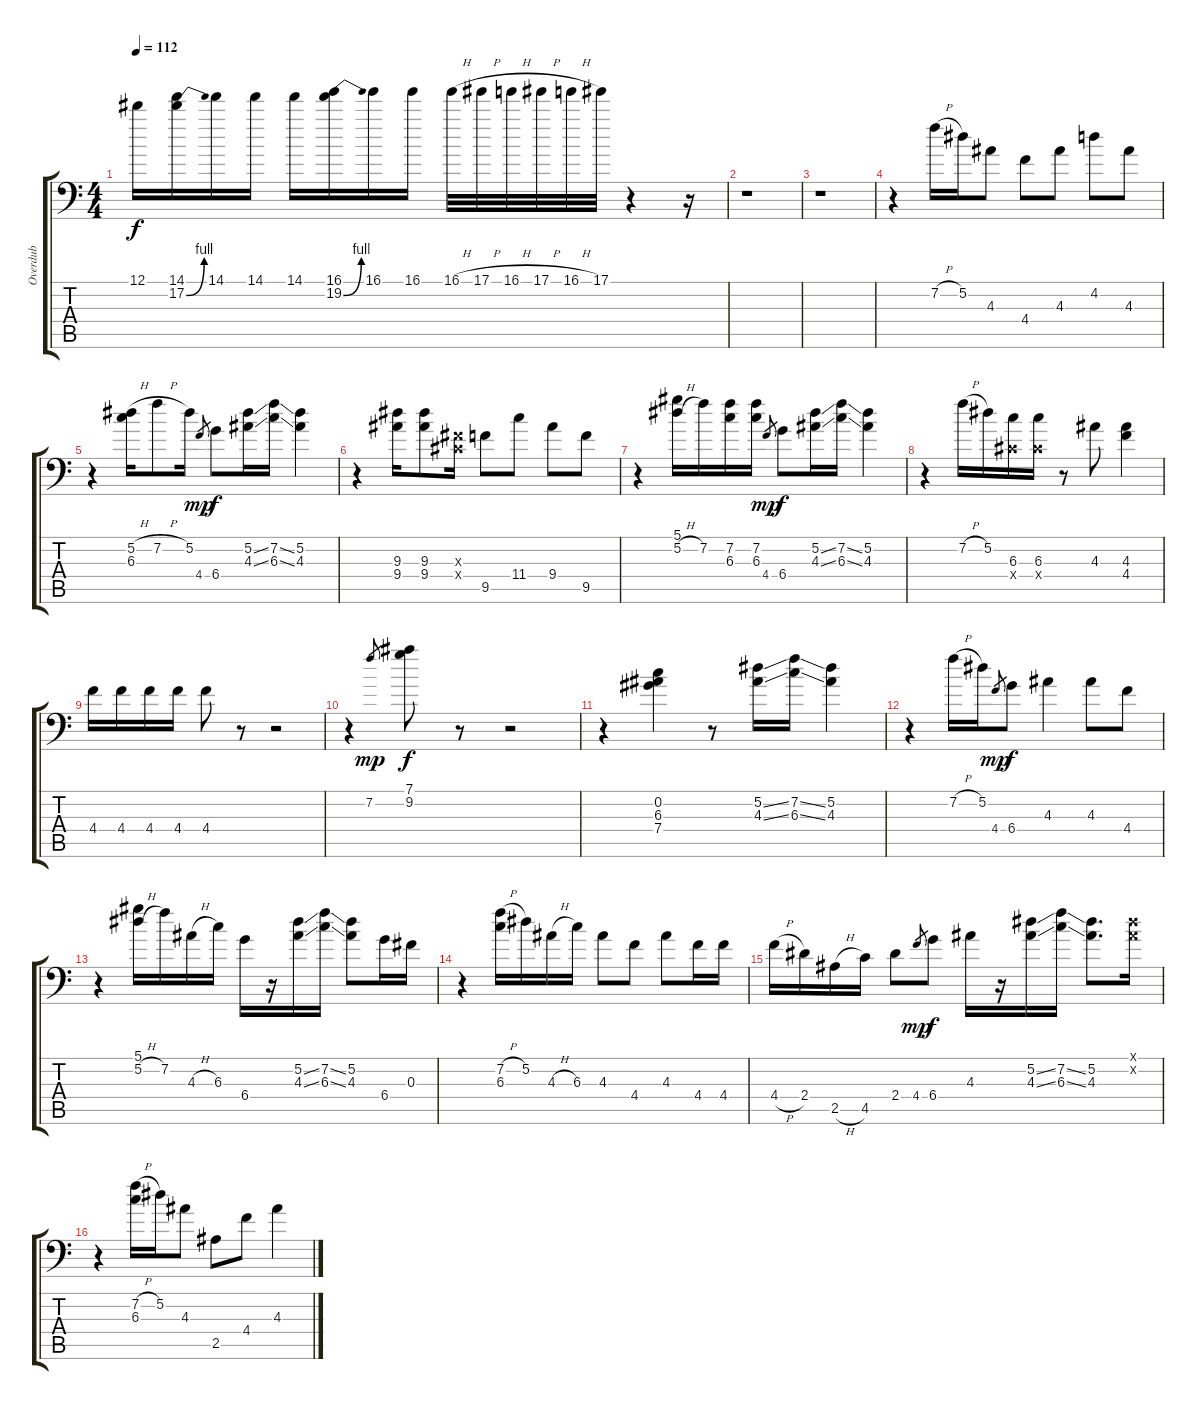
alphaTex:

\track ("Overdub" "Overdub") {instrument fretlessbass}
\staff {score tabs}
\tuning (Eb4 Bb3 Gb3 Db3 Ab2 Eb2) {hide}
\ts (4 4)
\tempo 112
\clef f4
\ks c
12.1.16{dy f} (14.1 17.2{be (bend 0 0 60 4)}).16 14.1.16 14.1.16 14.1.16 (16.1 19.2{be (bend 0 0 60 4)}).16 16.1.16 16.1.16 16.1{h}.32 17.1{h}.32 16.1{h}.32 17.1{h}.32 16.1{h}.32 17.1.32 r.4 r.16 |
r.1 |
r.1 |
r.4 7.2{h}.16 5.2.16 4.3.8 4.4.8 4.3.8 4.2.8 4.3.8 |
r.4 (5.2{h} 6.3).16 7.2{h}.8 5.2.16 4.4.8{gr dy mp} 6.4.8{dy f} (5.2{ss} 4.3{ss}).16 (7.2{ss} 6.3{ss}).16 (5.2 4.3).4 |
r.4 (9.3 9.4).16 (9.3 9.4).8 (0.3{x} 0.4{x}).16 9.5.8 11.4.8 9.4.8 9.5.8 |
r.4 (5.1 5.2{h}).16 7.2.16 (7.2 6.3).16 (7.2 6.3).16 4.4.8{gr dy mp} 6.4.8{dy f} (5.2{ss} 4.3{ss}).16 (7.2{ss} 6.3{ss}).16 (5.2 4.3).4 |
r.4 7.2{h}.16 5.2.16 (6.3 0.4{x}).16 (6.3 0.4{x}).16 r.8 4.3.8 (4.3 4.4).4 |
4.4.16 4.4.16 4.4.16 4.4.16 4.4.8 r.8 r.2 |
r.4 7.2.8{gr dy mp} (7.1 9.2).8{dy f} r.8 r.2 |
r.4 (0.2 6.3 7.4).4 r.8 (5.2{ss} 4.3{ss}).16 (7.2{ss} 6.3{ss}).16 (5.2 4.3).4 |
r.4 7.2{h}.16 5.2.16 4.4.8{gr dy mp} 6.4.8{dy f} 4.3.4 4.3.8 4.4.8 |
r.4 (5.1 5.2{h}).16 7.2.16 4.3{h}.16 6.3.16 6.4.16 r.16 (5.2{ss} 4.3{ss}).16 (7.2{ss} 6.3{ss}).16 (5.2 4.3).8 6.4.16 0.3.16 |
r.4 (7.2{h} 6.3).16 5.2.16 4.3{h}.16 6.3.16 4.3.8 4.4.8 4.3.8 4.4.16 4.4.16 |
4.4{h}.16 2.4.16 2.5{h}.16 4.5.16 2.4.8 4.4.8{gr dy mp} 6.4.8{dy f} 4.3.16 r.16 (5.2{ss} 4.3{ss}).16 (7.2{ss} 6.3{ss}).16 (5.2 4.3).8{d} (0.1{x} 0.2{x}).16 |
r.4 (7.2{h} 6.3).16 5.2.16 4.3.8 2.5.8 4.4.8 4.3.4
